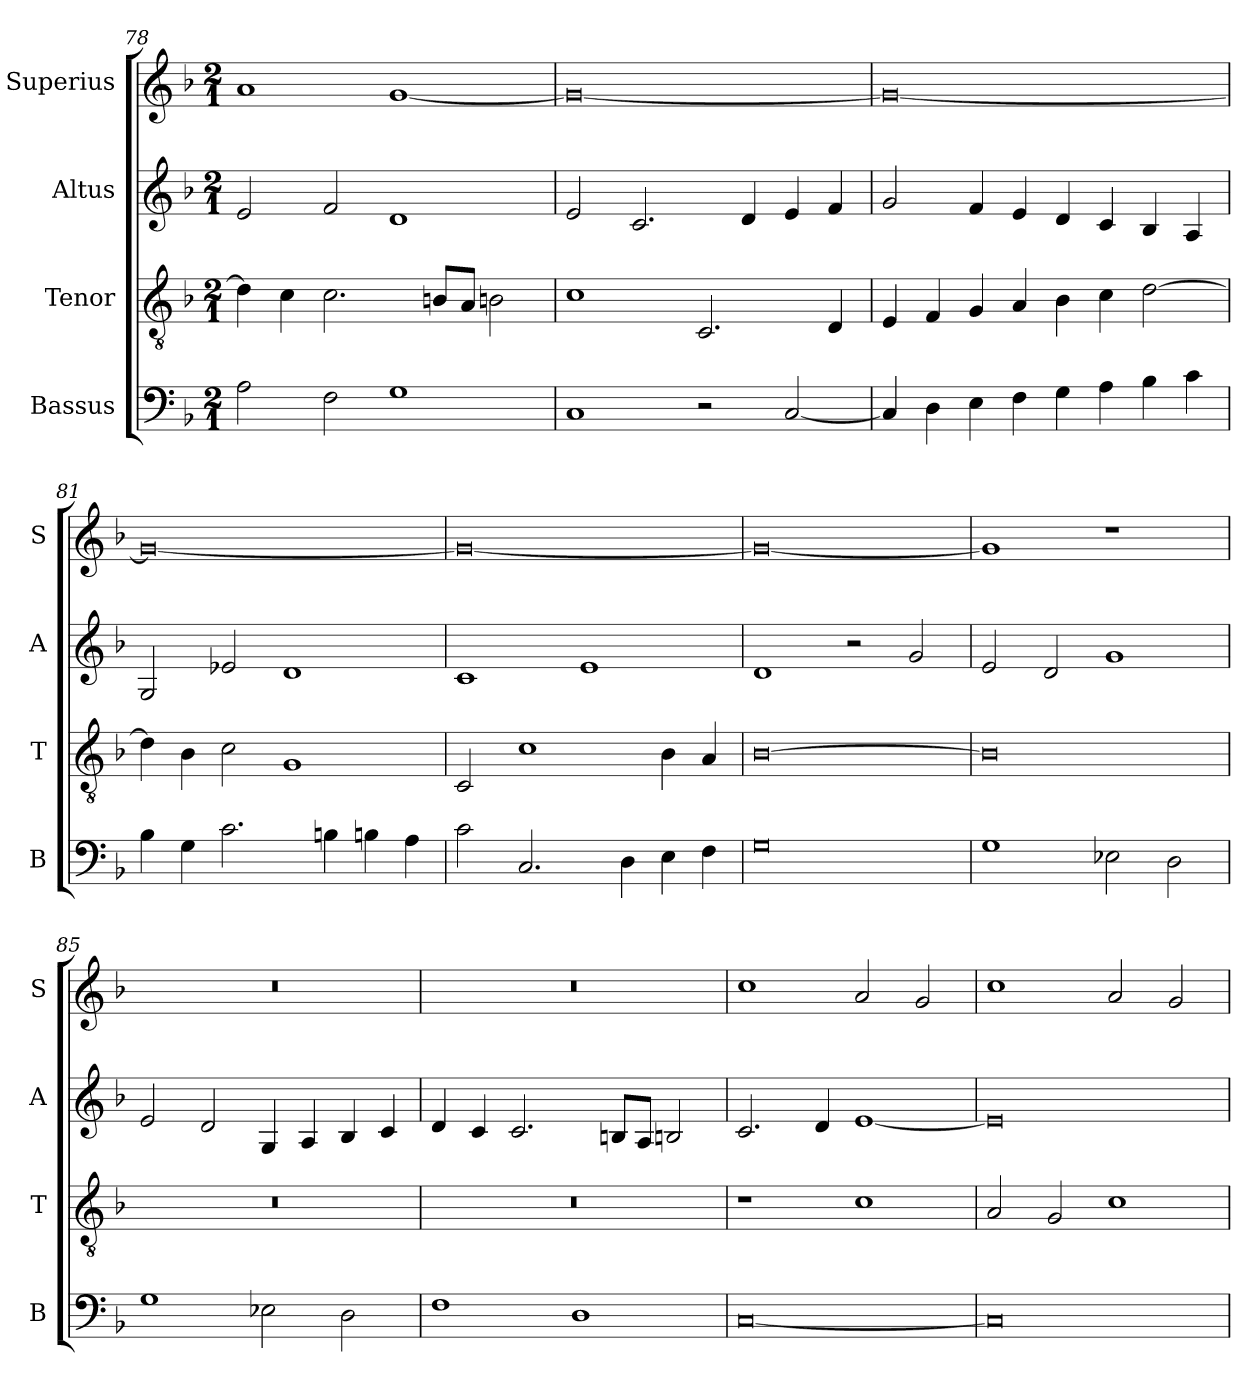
**kern	**kern	**kern	**kern
*part4	*part3	*part2	*part1
*staff4	*staff3	*staff2	*staff1
*I"Bassus	*I"Tenor	*I"Altus	*I"Superius
*I'B	*I'T	*I'A	*I'S
*clefF4	*clefGv2	*clefG2	*clefG2
*k[b-]	*k[b-]	*k[b-]	*k[b-]
*F:	*F:	*F:	*F:
*M2/1	*M2/1	*M2/1	*M2/1
=78	=78	=78	=78
2A	4d]	2e	1a
.	4c	.	.
2F	2.c	2f	.
1G	.	1d	[1g
.	8BnL	.	.
.	8AJ	.	.
.	2Bn	.	.
=79	=79	=79	=79
1C	1c	2e	0g_
.	.	2.c	.
2r	2.C	.	.
.	.	4d	.
[2C	.	4e	.
.	4D	4f	.
=80	=80	=80	=80
4C]	4E	2g	0g_
4D	4F	.	.
4E	4G	4f	.
4F	4A	4e	.
4G	4B-	4d	.
4A	4c	4c	.
4B-	[2d	4B-	.
4c	.	4A	.
=81	=81	=81	=81
4B-	4d]	2G	0g_
4G	4B-	.	.
2.c	2c	2e-X	.
.	1G	1d	.
4Bn	.	.	.
4Bn	.	.	.
4A	.	.	.
=82	=82	=82	=82
2c	2C	1c	0g_
2.C	1c	.	.
.	.	1e	.
4D	.	.	.
4E	4B-	.	.
4F	4A	.	.
=83	=83	=83	=83
0G	[0B-	1d	0g_
.	.	2r	.
.	.	2g	.
=84	=84	=84	=84
1G	0B-]	2e	1g]
.	.	2d	.
2E-X	.	1g	1r
2D	.	.	.
=85	=85	=85	=85
1G	0r	2e	0r
.	.	2d	.
2E-X	.	4G	.
.	.	4A	.
2D	.	4B-	.
.	.	4c	.
=86	=86	=86	=86
1F	0r	4d	0r
.	.	4c	.
.	.	2.c	.
1D	.	.	.
.	.	8BnL	.
.	.	8AJ	.
.	.	2Bn	.
=87	=87	=87	=87
[0C	1r	2.c	1cc
.	.	4d	.
.	1c	[1e	2a
.	.	.	2g
=88	=88	=88	=88
0C]	2A	0e]	1cc
.	2G	.	.
.	1c	.	2a
.	.	.	2g
=	=	=	=
*-	*-	*-	*-
